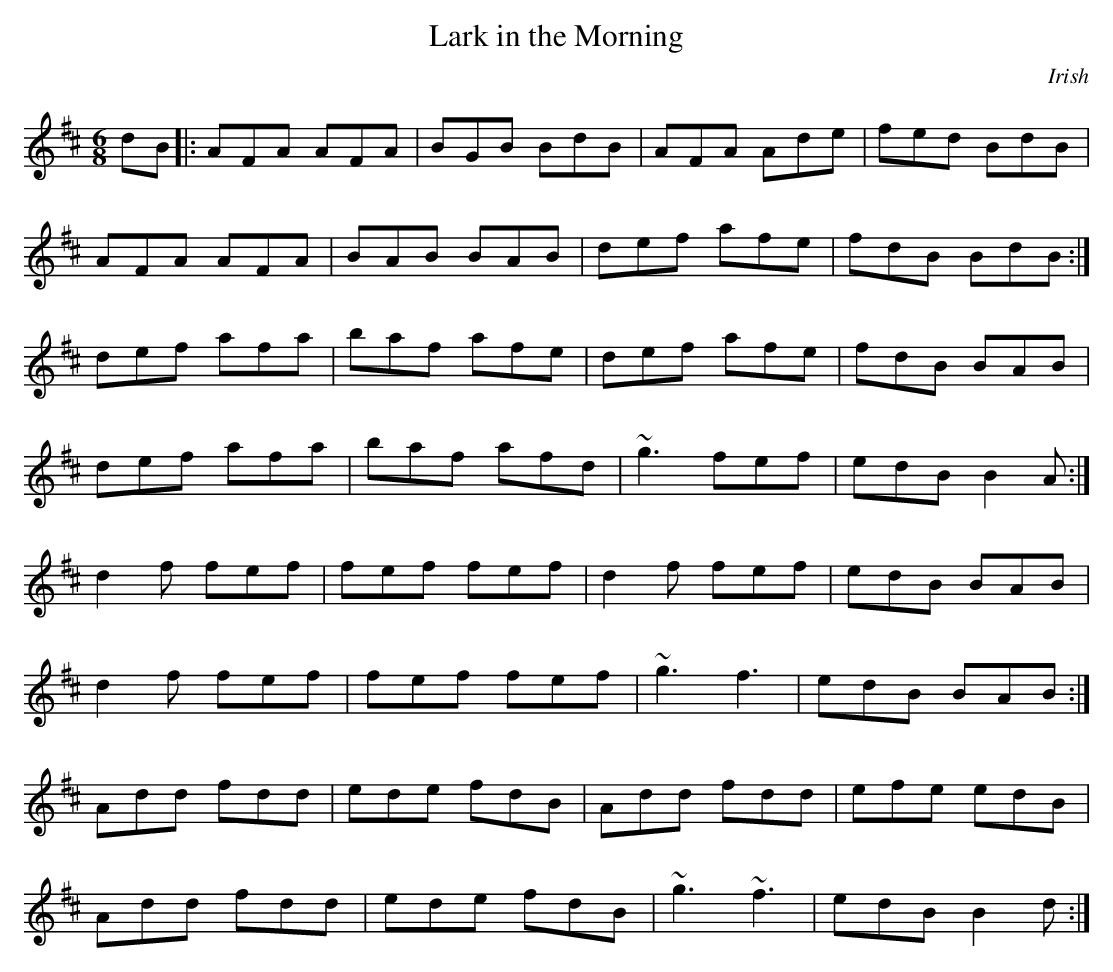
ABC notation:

X:1
T:Lark in the Morning
M:6/8
K:D
dB |: AFA AFA | BGB BdB | AFA Ade | fed BdB |
AFA AFA | BAB BAB | def afe | fdB BdB :|
def afa | baf afe | def afe | fdB BAB |
def afa | baf afd | ~g3 fef | edB B2 A :|
d2 f fef | fef fef | d2 f fef | edB BAB |
d2 f fef | fef fef | ~g3 f3 | edB BAB :|
Add fdd | ede fdB | Add fdd | efe edB |
Add fdd | ede fdB | ~g3 ~f3 | edB B2 d :|
